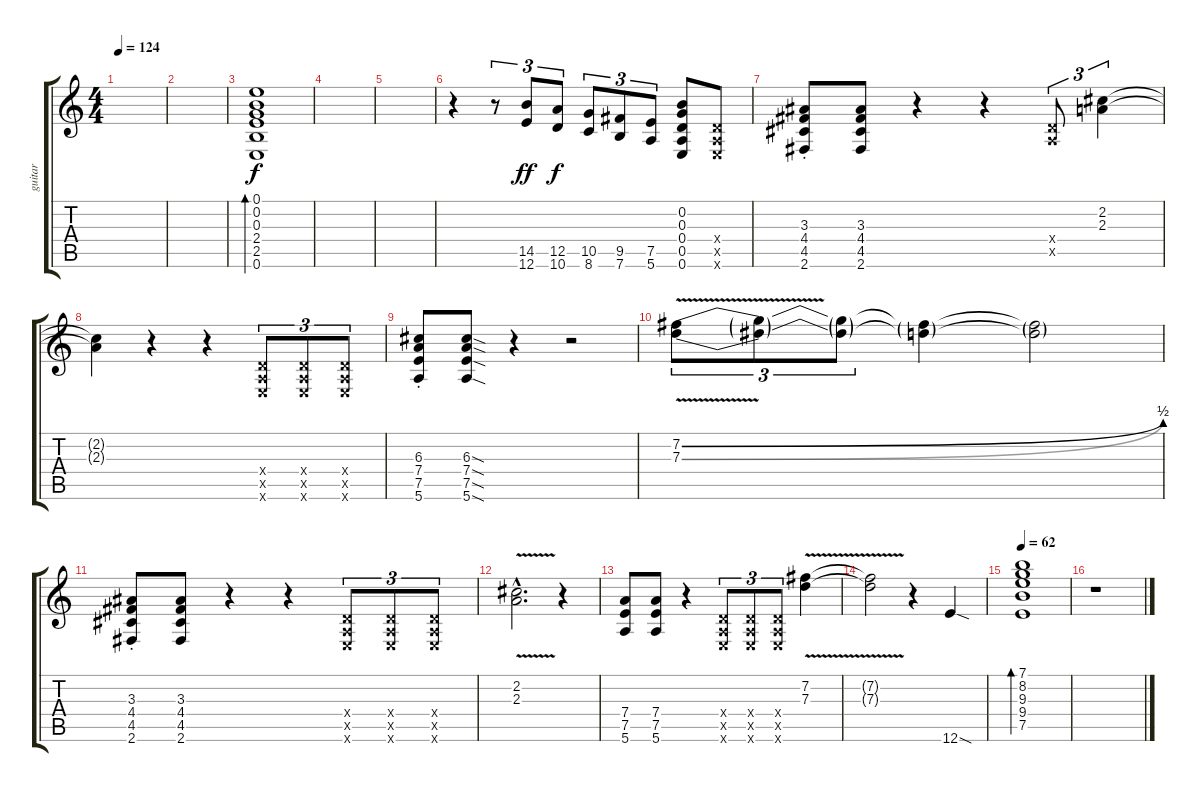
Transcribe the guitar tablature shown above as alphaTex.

\track ("guitar" "guitar") {instrument overdrivenguitar}
\staff {score tabs}
\tuning (E4 B3 G3 D3 A2 E2) {hide}
\ts (4 4)
\tempo 124
\clef g2
\ks c
|
|
(0.1 0.2 0.3 2.4 2.5 0.6).1{bd 240} |
|
|
r.4 r.8{tu (3 2)} (14.5 12.6).8{tu (3 2) dy ff} (12.5 10.6).8{tu (3 2) dy f} (10.5 8.6).8{tu (3 2)} (9.5 7.6).8{tu (3 2)} (7.5 5.6).8{tu (3 2)} (0.2 0.3 0.4 0.5 0.6).8 (0.4{x} 0.5{x} 0.6{x}).8 |
(3.3{st} 4.4 4.5 2.6).8 (3.3 4.4 4.5 2.6).8 r.4 r.4 (0.4{x} 0.5{x}).8{tu (3 2)} (2.2 2.3).4{tu (3 2)} |
(2.2{t} 2.3{t}).4 r.4 r.4 (0.4{x} 0.5{x} 0.6{x}).8{tu (3 2)} (0.4{x} 0.5{x} 0.6{x}).8{tu (3 2)} (0.4{x} 0.5{x} 0.6{x}).8{tu (3 2)} |
(6.3{st} 7.4 7.5 5.6).8 (6.3{sod} 7.4{sod} 7.5{sod} 5.6{sod}).8 r.4 r.2 |
(7.2{be (bend 0 0 60 2) v} 7.3{be (bend 0 0 60 2)}).8{tu (3 2)} (7.2{t} 7.3{t}).8{tu (3 2)} (7.2{t} 7.3{t}).8{tu (3 2)} (7.2{t} 7.3{t}).4 (7.2{t} 7.3{t}).2 |
(3.3{st} 4.4 4.5 2.6).8 (3.3 4.4 4.5 2.6).8 r.4 r.4 (0.4{x} 0.5{x} 0.6{x}).8{tu (3 2)} (0.4{x} 0.5{x} 0.6{x}).8{tu (3 2)} (0.4{x} 0.5{x} 0.6{x}).8{tu (3 2)} |
(2.2{hac} 2.3{v hac}).2{d} r.4 |
(7.4 7.5 5.6).8 (7.4 7.5 5.6).8 r.4 (0.4{x} 0.5{x} 0.6{x}).8{tu (3 2)} (0.4{x} 0.5{x} 0.6{x}).8{tu (3 2)} (0.4{x} 0.5{x} 0.6{x}).8{tu (3 2)} (7.2 7.3{v}).4 |
(7.2{t} 7.3{t}).2 r.4 12.6{sod}.4 |
\tempo 62
(7.1 8.2 9.3 9.4 7.5).1{bd 240 instrument electricguitarclean} |
r.1
